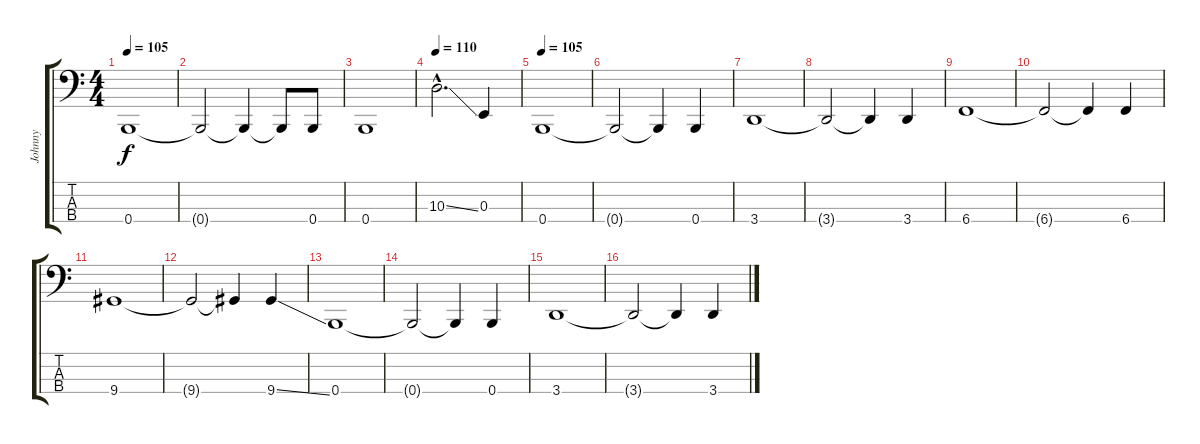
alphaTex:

\track ("Johnny" "Johnny") {instrument electricbasspick}
\staff {score tabs}
\tuning (D2 A1 E1 B0) {hide}
\ts (4 4)
\tempo 105
\clef f4
\ks c
0.4.1{dy f} |
0.4{t}.2 0.4{t}.4 0.4{t}.8 0.4.8 |
0.4.1 |
\tempo 110
10.3{ss hac}.2{d} 0.3.4 |
\tempo 105
0.4.1 |
0.4{t}.2 0.4{t}.4 0.4.4 |
3.4.1 |
3.4{t}.2 3.4{t}.4 3.4.4 |
6.4.1 |
6.4{t}.2 6.4{t}.4 6.4.4 |
9.4.1 |
9.4{t}.2 9.4{t}.4 9.4{ss}.4 |
0.4.1 |
0.4{t}.2 0.4{t}.4 0.4.4 |
3.4.1 |
3.4{t}.2 3.4{t}.4 3.4.4
